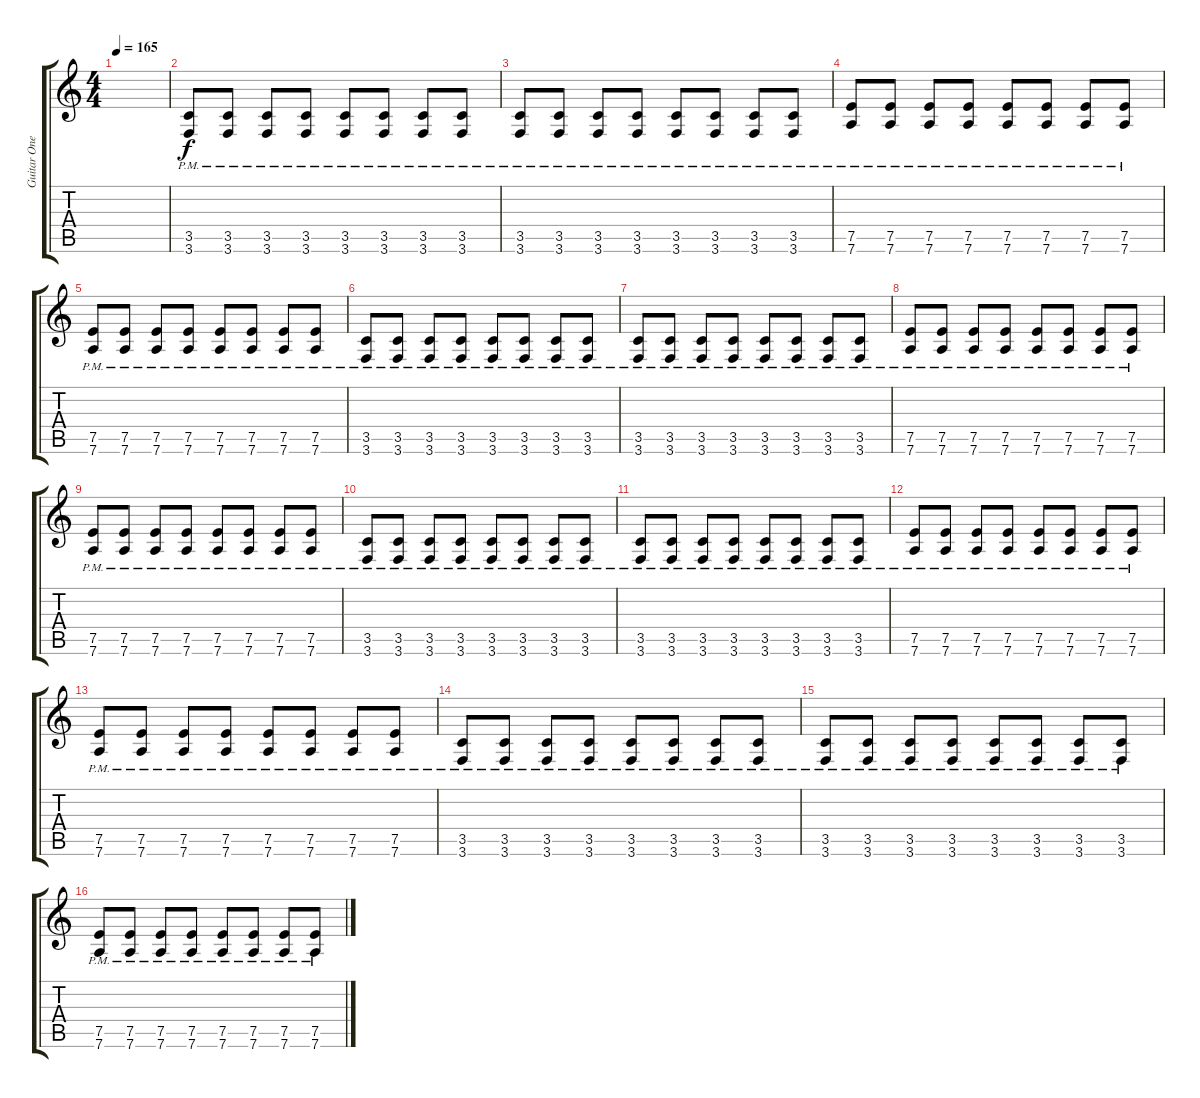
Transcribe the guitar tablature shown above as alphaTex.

\track ("Guitar One" "Guitar One") {instrument distortionguitar}
\staff {score tabs}
\tuning (E4 B3 G3 D3 A2 D2) {hide}
\ts (4 4)
\tempo 165
\clef g2
\ks c
|
(3.5{pm} 3.6{pm}).8 (3.5{pm} 3.6{pm}).8 (3.5{pm} 3.6{pm}).8 (3.5{pm} 3.6{pm}).8 (3.5{pm} 3.6{pm}).8 (3.5{pm} 3.6{pm}).8 (3.5{pm} 3.6{pm}).8 (3.5{pm} 3.6{pm}).8 |
(3.5{pm} 3.6{pm}).8 (3.5{pm} 3.6{pm}).8 (3.5{pm} 3.6{pm}).8 (3.5{pm} 3.6{pm}).8 (3.5{pm} 3.6{pm}).8 (3.5{pm} 3.6{pm}).8 (3.5{pm} 3.6{pm}).8 (3.5{pm} 3.6{pm}).8 |
(7.5{pm} 7.6{pm}).8 (7.5{pm} 7.6{pm}).8 (7.5{pm} 7.6{pm}).8 (7.5{pm} 7.6{pm}).8 (7.5{pm} 7.6{pm}).8 (7.5{pm} 7.6{pm}).8 (7.5{pm} 7.6{pm}).8 (7.5{pm} 7.6{pm}).8 |
(7.5{pm} 7.6{pm}).8 (7.5{pm} 7.6{pm}).8 (7.5{pm} 7.6{pm}).8 (7.5{pm} 7.6{pm}).8 (7.5{pm} 7.6{pm}).8 (7.5{pm} 7.6{pm}).8 (7.5{pm} 7.6{pm}).8 (7.5{pm} 7.6{pm}).8 |
(3.5{pm} 3.6{pm}).8 (3.5{pm} 3.6{pm}).8 (3.5{pm} 3.6{pm}).8 (3.5{pm} 3.6{pm}).8 (3.5{pm} 3.6{pm}).8 (3.5{pm} 3.6{pm}).8 (3.5{pm} 3.6{pm}).8 (3.5{pm} 3.6{pm}).8 |
(3.5{pm} 3.6{pm}).8 (3.5{pm} 3.6{pm}).8 (3.5{pm} 3.6{pm}).8 (3.5{pm} 3.6{pm}).8 (3.5{pm} 3.6{pm}).8 (3.5{pm} 3.6{pm}).8 (3.5{pm} 3.6{pm}).8 (3.5{pm} 3.6{pm}).8 |
(7.5{pm} 7.6{pm}).8 (7.5{pm} 7.6{pm}).8 (7.5{pm} 7.6{pm}).8 (7.5{pm} 7.6{pm}).8 (7.5{pm} 7.6{pm}).8 (7.5{pm} 7.6{pm}).8 (7.5{pm} 7.6{pm}).8 (7.5{pm} 7.6{pm}).8 |
(7.5{pm} 7.6{pm}).8 (7.5{pm} 7.6{pm}).8 (7.5{pm} 7.6{pm}).8 (7.5{pm} 7.6{pm}).8 (7.5{pm} 7.6{pm}).8 (7.5{pm} 7.6{pm}).8 (7.5{pm} 7.6{pm}).8 (7.5{pm} 7.6{pm}).8 |
(3.5{pm} 3.6{pm}).8 (3.5{pm} 3.6{pm}).8 (3.5{pm} 3.6{pm}).8 (3.5{pm} 3.6{pm}).8 (3.5{pm} 3.6{pm}).8 (3.5{pm} 3.6{pm}).8 (3.5{pm} 3.6{pm}).8 (3.5{pm} 3.6{pm}).8 |
(3.5{pm} 3.6{pm}).8 (3.5{pm} 3.6{pm}).8 (3.5{pm} 3.6{pm}).8 (3.5{pm} 3.6{pm}).8 (3.5{pm} 3.6{pm}).8 (3.5{pm} 3.6{pm}).8 (3.5{pm} 3.6{pm}).8 (3.5{pm} 3.6{pm}).8 |
(7.5{pm} 7.6{pm}).8 (7.5{pm} 7.6{pm}).8 (7.5{pm} 7.6{pm}).8 (7.5{pm} 7.6{pm}).8 (7.5{pm} 7.6{pm}).8 (7.5{pm} 7.6{pm}).8 (7.5{pm} 7.6{pm}).8 (7.5{pm} 7.6{pm}).8 |
(7.5{pm} 7.6{pm}).8 (7.5{pm} 7.6{pm}).8 (7.5{pm} 7.6{pm}).8 (7.5{pm} 7.6{pm}).8 (7.5{pm} 7.6{pm}).8 (7.5{pm} 7.6{pm}).8 (7.5{pm} 7.6{pm}).8 (7.5{pm} 7.6{pm}).8 |
(3.5{pm} 3.6{pm}).8 (3.5{pm} 3.6{pm}).8 (3.5{pm} 3.6{pm}).8 (3.5{pm} 3.6{pm}).8 (3.5{pm} 3.6{pm}).8 (3.5{pm} 3.6{pm}).8 (3.5{pm} 3.6{pm}).8 (3.5{pm} 3.6{pm}).8 |
(3.5{pm} 3.6{pm}).8 (3.5{pm} 3.6{pm}).8 (3.5{pm} 3.6{pm}).8 (3.5{pm} 3.6{pm}).8 (3.5{pm} 3.6{pm}).8 (3.5{pm} 3.6{pm}).8 (3.5{pm} 3.6{pm}).8 (3.5{pm} 3.6{pm}).8 |
(7.5{pm} 7.6{pm}).8 (7.5{pm} 7.6{pm}).8 (7.5{pm} 7.6{pm}).8 (7.5{pm} 7.6{pm}).8 (7.5{pm} 7.6{pm}).8 (7.5{pm} 7.6{pm}).8 (7.5{pm} 7.6{pm}).8 (7.5{pm} 7.6{pm}).8
